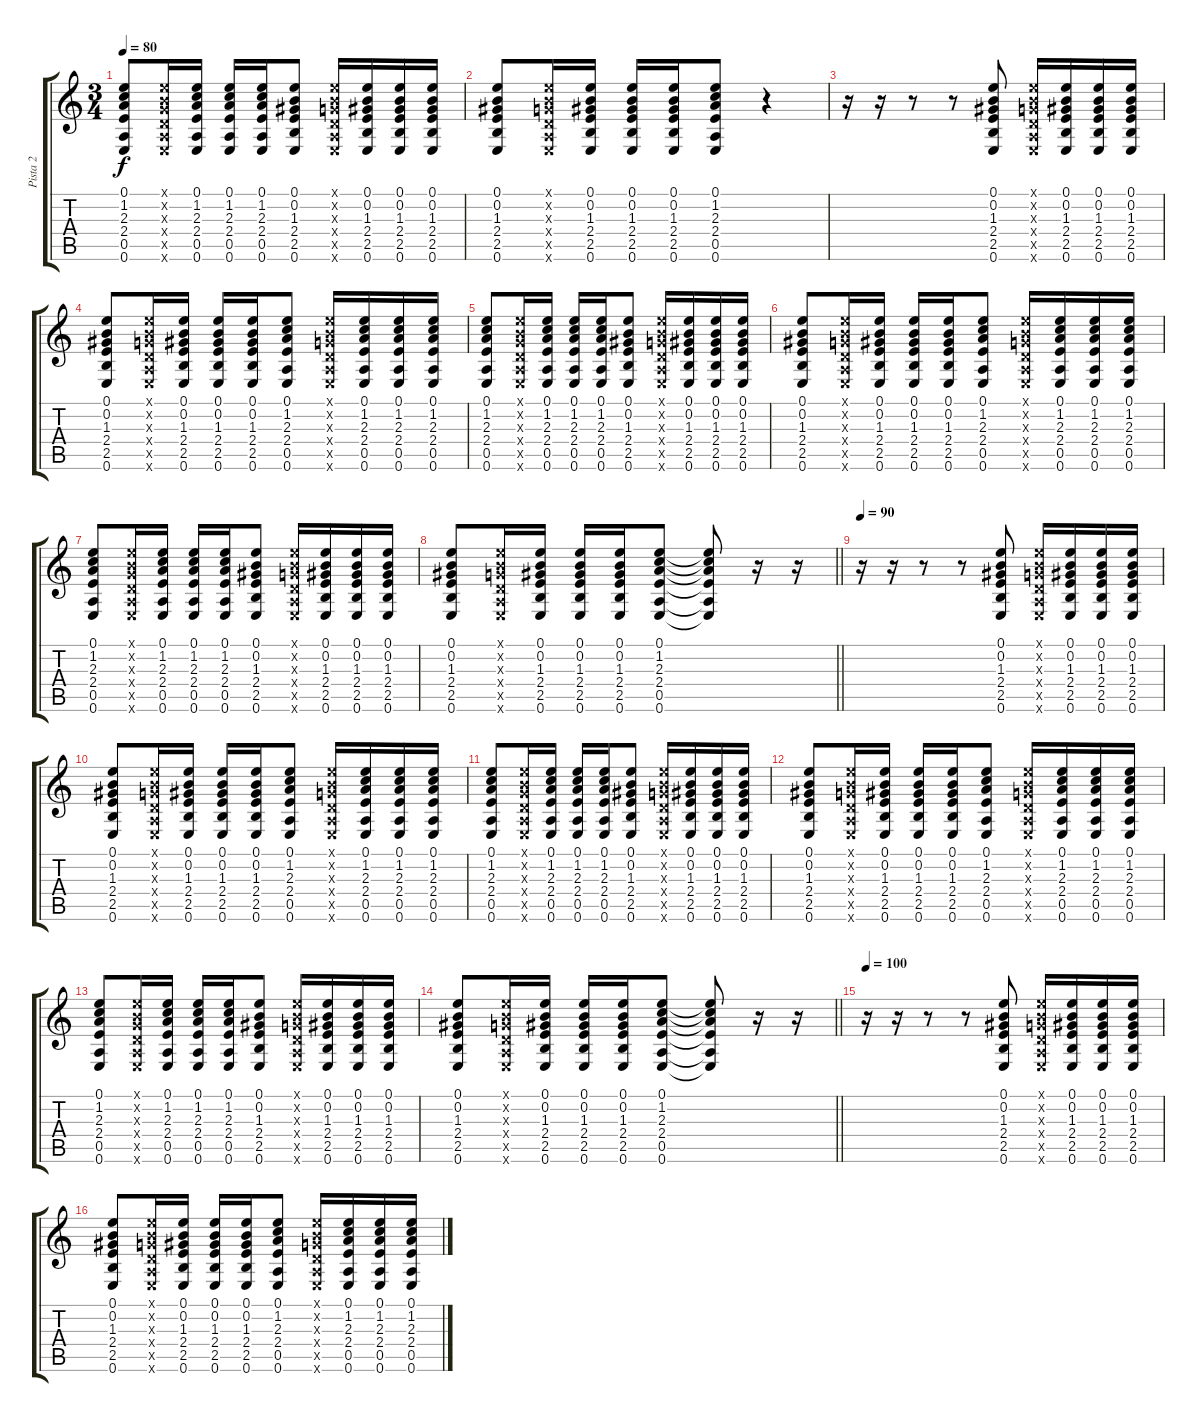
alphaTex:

\track ("Pista 2" "Pista 2") {instrument acousticguitarnylon}
\staff {score tabs}
\tuning (E4 B3 G3 D3 A2 E2) {hide}
\ts (3 4)
\tempo 80
\clef g2
\ks c
(0.1 1.2 2.3 2.4 0.5 0.6).8{dy f} (0.1{x} 0.2{x} 0.3{x} 0.4{x} 0.5{x} 0.6{x}).16 (0.1 1.2 2.3 2.4 0.5 0.6).16 (0.1 1.2 2.3 2.4 0.5 0.6).16 (0.1 1.2 2.3 2.4 0.5 0.6).16 (0.1 0.2 1.3 2.4 2.5 0.6).8 (0.1{x} 0.2{x} 0.3{x} 0.4{x} 0.5{x} 0.6{x}).16 (0.1 0.2 1.3 2.4 2.5 0.6).16 (0.1 0.2 1.3 2.4 2.5 0.6).16 (0.1 0.2 1.3 2.4 2.5 0.6).16 |
(0.1 0.2 1.3 2.4 2.5 0.6).8 (0.1{x} 0.2{x} 0.3{x} 0.4{x} 0.5{x} 0.6{x}).16 (0.1 0.2 1.3 2.4 2.5 0.6).16 (0.1 0.2 1.3 2.4 2.5 0.6).16 (0.1 0.2 1.3 2.4 2.5 0.6).16 (0.1 1.2 2.3 2.4 0.5 0.6).8 r.4 |
r.16 r.16 r.8 r.8 (0.1 0.2 1.3 2.4 2.5 0.6).8 (0.1{x} 0.2{x} 0.3{x} 0.4{x} 0.5{x} 0.6{x}).16 (0.1 0.2 1.3 2.4 2.5 0.6).16 (0.1 0.2 1.3 2.4 2.5 0.6).16 (0.1 0.2 1.3 2.4 2.5 0.6).16 |
(0.1 0.2 1.3 2.4 2.5 0.6).8 (0.1{x} 0.2{x} 0.3{x} 0.4{x} 0.5{x} 0.6{x}).16 (0.1 0.2 1.3 2.4 2.5 0.6).16 (0.1 0.2 1.3 2.4 2.5 0.6).16 (0.1 0.2 1.3 2.4 2.5 0.6).16 (0.1 1.2 2.3 2.4 0.5 0.6).8 (0.1{x} 0.2{x} 0.3{x} 0.4{x} 0.5{x} 0.6{x}).16 (0.1 1.2 2.3 2.4 0.5 0.6).16 (0.1 1.2 2.3 2.4 0.5 0.6).16 (0.1 1.2 2.3 2.4 0.5 0.6).16 |
(0.1 1.2 2.3 2.4 0.5 0.6).8 (0.1{x} 0.2{x} 0.3{x} 0.4{x} 0.5{x} 0.6{x}).16 (0.1 1.2 2.3 2.4 0.5 0.6).16 (0.1 1.2 2.3 2.4 0.5 0.6).16 (0.1 1.2 2.3 2.4 0.5 0.6).16 (0.1 0.2 1.3 2.4 2.5 0.6).8 (0.1{x} 0.2{x} 0.3{x} 0.4{x} 0.5{x} 0.6{x}).16 (0.1 0.2 1.3 2.4 2.5 0.6).16 (0.1 0.2 1.3 2.4 2.5 0.6).16 (0.1 0.2 1.3 2.4 2.5 0.6).16 |
(0.1 0.2 1.3 2.4 2.5 0.6).8 (0.1{x} 0.2{x} 0.3{x} 0.4{x} 0.5{x} 0.6{x}).16 (0.1 0.2 1.3 2.4 2.5 0.6).16 (0.1 0.2 1.3 2.4 2.5 0.6).16 (0.1 0.2 1.3 2.4 2.5 0.6).16 (0.1 1.2 2.3 2.4 0.5 0.6).8 (0.1{x} 0.2{x} 0.3{x} 0.4{x} 0.5{x} 0.6{x}).16 (0.1 1.2 2.3 2.4 0.5 0.6).16 (0.1 1.2 2.3 2.4 0.5 0.6).16 (0.1 1.2 2.3 2.4 0.5 0.6).16 |
(0.1 1.2 2.3 2.4 0.5 0.6).8 (0.1{x} 0.2{x} 0.3{x} 0.4{x} 0.5{x} 0.6{x}).16 (0.1 1.2 2.3 2.4 0.5 0.6).16 (0.1 1.2 2.3 2.4 0.5 0.6).16 (0.1 1.2 2.3 2.4 0.5 0.6).16 (0.1 0.2 1.3 2.4 2.5 0.6).8 (0.1{x} 0.2{x} 0.3{x} 0.4{x} 0.5{x} 0.6{x}).16 (0.1 0.2 1.3 2.4 2.5 0.6).16 (0.1 0.2 1.3 2.4 2.5 0.6).16 (0.1 0.2 1.3 2.4 2.5 0.6).16 |
\barLineRight lightlight
(0.1 0.2 1.3 2.4 2.5 0.6).8 (0.1{x} 0.2{x} 0.3{x} 0.4{x} 0.5{x} 0.6{x}).16 (0.1 0.2 1.3 2.4 2.5 0.6).16 (0.1 0.2 1.3 2.4 2.5 0.6).16 (0.1 0.2 1.3 2.4 2.5 0.6).16 (0.1 1.2 2.3 2.4 0.5 0.6).8 (0.1{t} 1.2{t} 2.3{t} 2.4{t} 0.5{t} 0.6{t}).8 r.16 r.16 |
\tempo 90
r.16 r.16 r.8 r.8 (0.1 0.2 1.3 2.4 2.5 0.6).8 (0.1{x} 0.2{x} 0.3{x} 0.4{x} 0.5{x} 0.6{x}).16 (0.1 0.2 1.3 2.4 2.5 0.6).16 (0.1 0.2 1.3 2.4 2.5 0.6).16 (0.1 0.2 1.3 2.4 2.5 0.6).16 |
(0.1 0.2 1.3 2.4 2.5 0.6).8 (0.1{x} 0.2{x} 0.3{x} 0.4{x} 0.5{x} 0.6{x}).16 (0.1 0.2 1.3 2.4 2.5 0.6).16 (0.1 0.2 1.3 2.4 2.5 0.6).16 (0.1 0.2 1.3 2.4 2.5 0.6).16 (0.1 1.2 2.3 2.4 0.5 0.6).8 (0.1{x} 0.2{x} 0.3{x} 0.4{x} 0.5{x} 0.6{x}).16 (0.1 1.2 2.3 2.4 0.5 0.6).16 (0.1 1.2 2.3 2.4 0.5 0.6).16 (0.1 1.2 2.3 2.4 0.5 0.6).16 |
(0.1 1.2 2.3 2.4 0.5 0.6).8 (0.1{x} 0.2{x} 0.3{x} 0.4{x} 0.5{x} 0.6{x}).16 (0.1 1.2 2.3 2.4 0.5 0.6).16 (0.1 1.2 2.3 2.4 0.5 0.6).16 (0.1 1.2 2.3 2.4 0.5 0.6).16 (0.1 0.2 1.3 2.4 2.5 0.6).8 (0.1{x} 0.2{x} 0.3{x} 0.4{x} 0.5{x} 0.6{x}).16 (0.1 0.2 1.3 2.4 2.5 0.6).16 (0.1 0.2 1.3 2.4 2.5 0.6).16 (0.1 0.2 1.3 2.4 2.5 0.6).16 |
(0.1 0.2 1.3 2.4 2.5 0.6).8 (0.1{x} 0.2{x} 0.3{x} 0.4{x} 0.5{x} 0.6{x}).16 (0.1 0.2 1.3 2.4 2.5 0.6).16 (0.1 0.2 1.3 2.4 2.5 0.6).16 (0.1 0.2 1.3 2.4 2.5 0.6).16 (0.1 1.2 2.3 2.4 0.5 0.6).8 (0.1{x} 0.2{x} 0.3{x} 0.4{x} 0.5{x} 0.6{x}).16 (0.1 1.2 2.3 2.4 0.5 0.6).16 (0.1 1.2 2.3 2.4 0.5 0.6).16 (0.1 1.2 2.3 2.4 0.5 0.6).16 |
(0.1 1.2 2.3 2.4 0.5 0.6).8 (0.1{x} 0.2{x} 0.3{x} 0.4{x} 0.5{x} 0.6{x}).16 (0.1 1.2 2.3 2.4 0.5 0.6).16 (0.1 1.2 2.3 2.4 0.5 0.6).16 (0.1 1.2 2.3 2.4 0.5 0.6).16 (0.1 0.2 1.3 2.4 2.5 0.6).8 (0.1{x} 0.2{x} 0.3{x} 0.4{x} 0.5{x} 0.6{x}).16 (0.1 0.2 1.3 2.4 2.5 0.6).16 (0.1 0.2 1.3 2.4 2.5 0.6).16 (0.1 0.2 1.3 2.4 2.5 0.6).16 |
\barLineRight lightlight
(0.1 0.2 1.3 2.4 2.5 0.6).8 (0.1{x} 0.2{x} 0.3{x} 0.4{x} 0.5{x} 0.6{x}).16 (0.1 0.2 1.3 2.4 2.5 0.6).16 (0.1 0.2 1.3 2.4 2.5 0.6).16 (0.1 0.2 1.3 2.4 2.5 0.6).16 (0.1 1.2 2.3 2.4 0.5 0.6).8 (0.1{t} 1.2{t} 2.3{t} 2.4{t} 0.5{t} 0.6{t}).8 r.16 r.16 |
\tempo 100
r.16 r.16 r.8 r.8 (0.1 0.2 1.3 2.4 2.5 0.6).8 (0.1{x} 0.2{x} 0.3{x} 0.4{x} 0.5{x} 0.6{x}).16 (0.1 0.2 1.3 2.4 2.5 0.6).16 (0.1 0.2 1.3 2.4 2.5 0.6).16 (0.1 0.2 1.3 2.4 2.5 0.6).16 |
(0.1 0.2 1.3 2.4 2.5 0.6).8 (0.1{x} 0.2{x} 0.3{x} 0.4{x} 0.5{x} 0.6{x}).16 (0.1 0.2 1.3 2.4 2.5 0.6).16 (0.1 0.2 1.3 2.4 2.5 0.6).16 (0.1 0.2 1.3 2.4 2.5 0.6).16 (0.1 1.2 2.3 2.4 0.5 0.6).8 (0.1{x} 0.2{x} 0.3{x} 0.4{x} 0.5{x} 0.6{x}).16 (0.1 1.2 2.3 2.4 0.5 0.6).16 (0.1 1.2 2.3 2.4 0.5 0.6).16 (0.1 1.2 2.3 2.4 0.5 0.6).16
